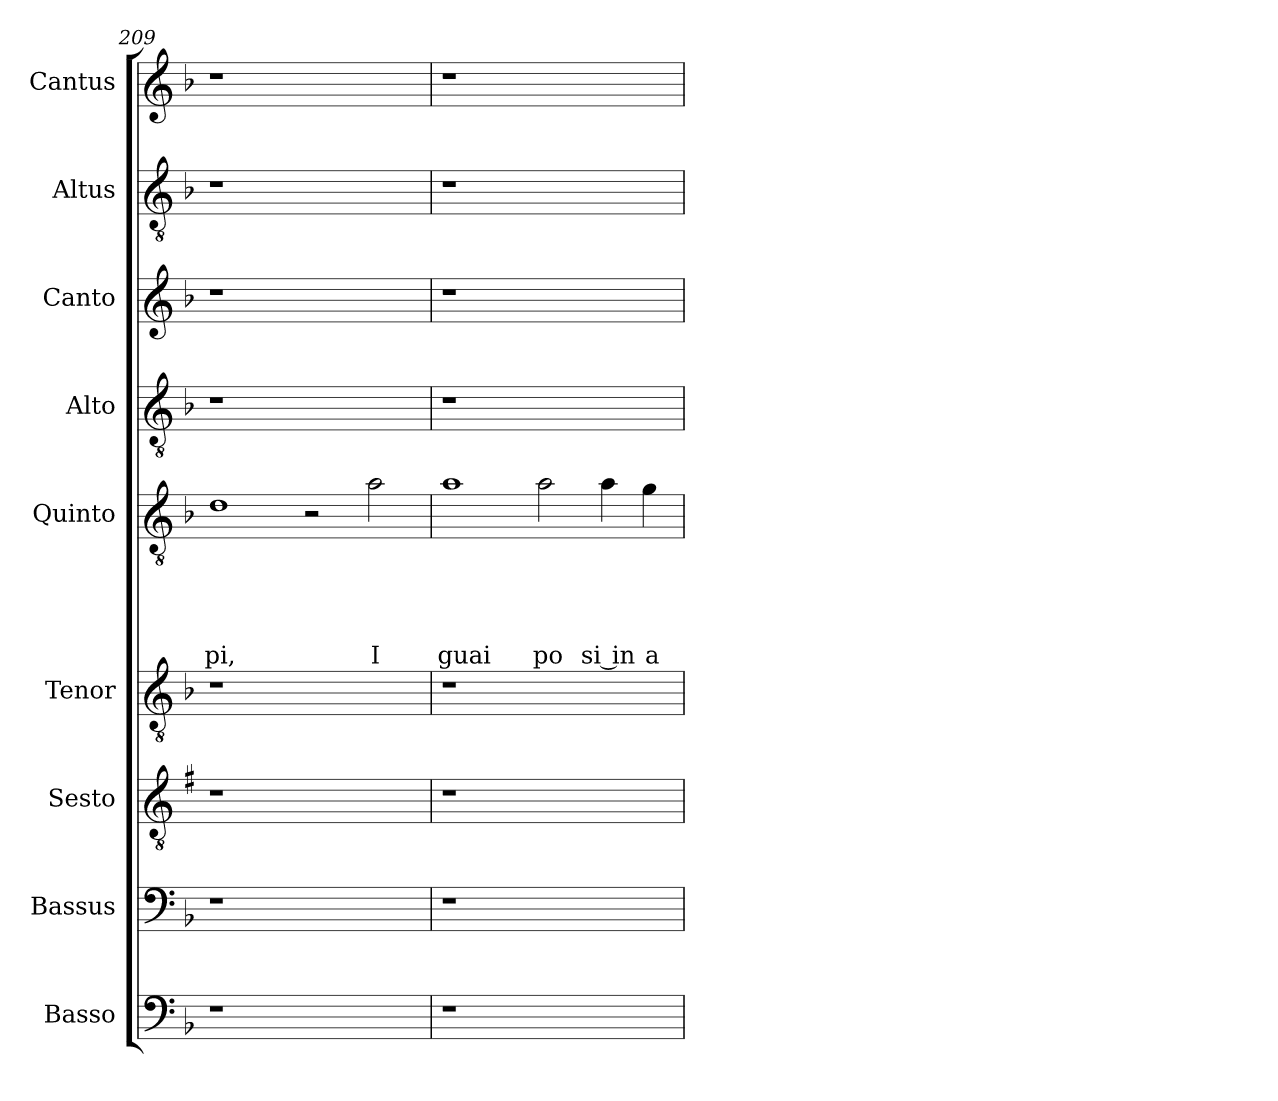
**kern	**kern	**kern	**kern	**kern	**text	**text	**text	**text	**text	**kern	**kern	**kern	**kern
*part9	*part8	*part7	*part6	*part5	*part5	*part5	*part5	*part5	*part5	*part4	*part3	*part2	*part1
*staff9	*staff8	*staff7	*staff6	*staff5	*staff5	*staff5	*staff5	*staff5	*staff5	*staff4	*staff3	*staff2	*staff1
*I"Basso	*I"Bassus	*I"Sesto	*I"Tenor	*I"Quinto	*	*	*	*	*	*I"Alto	*I"Canto	*I"Altus	*I"Cantus
*	*	*I'Sesto	*I'Tenor	*I'Quinto	*	*	*	*	*	*I'Alto	*I'Canto	*I'Altus	*I'Cantus
*clefF4	*clefF4	*clefGv2	*clefGv2	*clefGv2	*	*	*	*	*	*clefGv2	*clefG2	*clefGv2	*clefG2
*k[b-]	*k[b-]	*k[f#]	*k[b-]	*k[b-]	*	*	*	*	*	*k[b-]	*k[b-]	*k[b-]	*k[b-]
*F:	*F:	*G:	*F:	*F:	*	*	*	*	*	*F:	*F:	*F:	*F:
=209	=209	=209	=209	=209	=209	=209	=209	=209	=209	=209	=209	=209	=209
!	!	!	!	!	!	!	!	!	!LO:LY:b	!	!	!	!
1r	1r	1r	1r	1d	.	.	.	.	pi,	1r	1r	1r	1r
1ryy	1ryy	1ryy	1ryy	2r	.	.	.	.	.	1ryy	1ryy	1ryy	1ryy
!	!	!	!	!	!	!	!	!	!LO:LY:b	!	!	!	!
.	.	.	.	2a\	.	.	.	.	I	.	.	.	.
=210	=210	=210	=210	=210	=210	=210	=210	=210	=210	=210	=210	=210	=210
!	!	!	!	!	!	!	!	!	!LO:LY:b	!	!	!	!
1r	1r	1r	1r	1a	.	.	.	.	guai	1r	1r	1r	1r
!	!	!	!	!	!	!	!	!	!LO:LY:b	!	!	!	!
1ryy	1ryy	1ryy	1ryy	2a\	.	.	.	.	po	1ryy	1ryy	1ryy	1ryy
!	!	!	!	!	!	!	!	!	!LO:LY:b:rj	!	!	!	!
.	.	.	.	4a\	.	.	.	.	si in	.	.	.	.
!	!	!	!	!	!	!	!	!	!LO:LY:b	!	!	!	!
.	.	.	.	4g\	.	.	.	.	a	.	.	.	.
=	=	=	=	=	=	=	=	=	=	=	=	=	=
*-	*-	*-	*-	*-	*-	*-	*-	*-	*-	*-	*-	*-	*-
